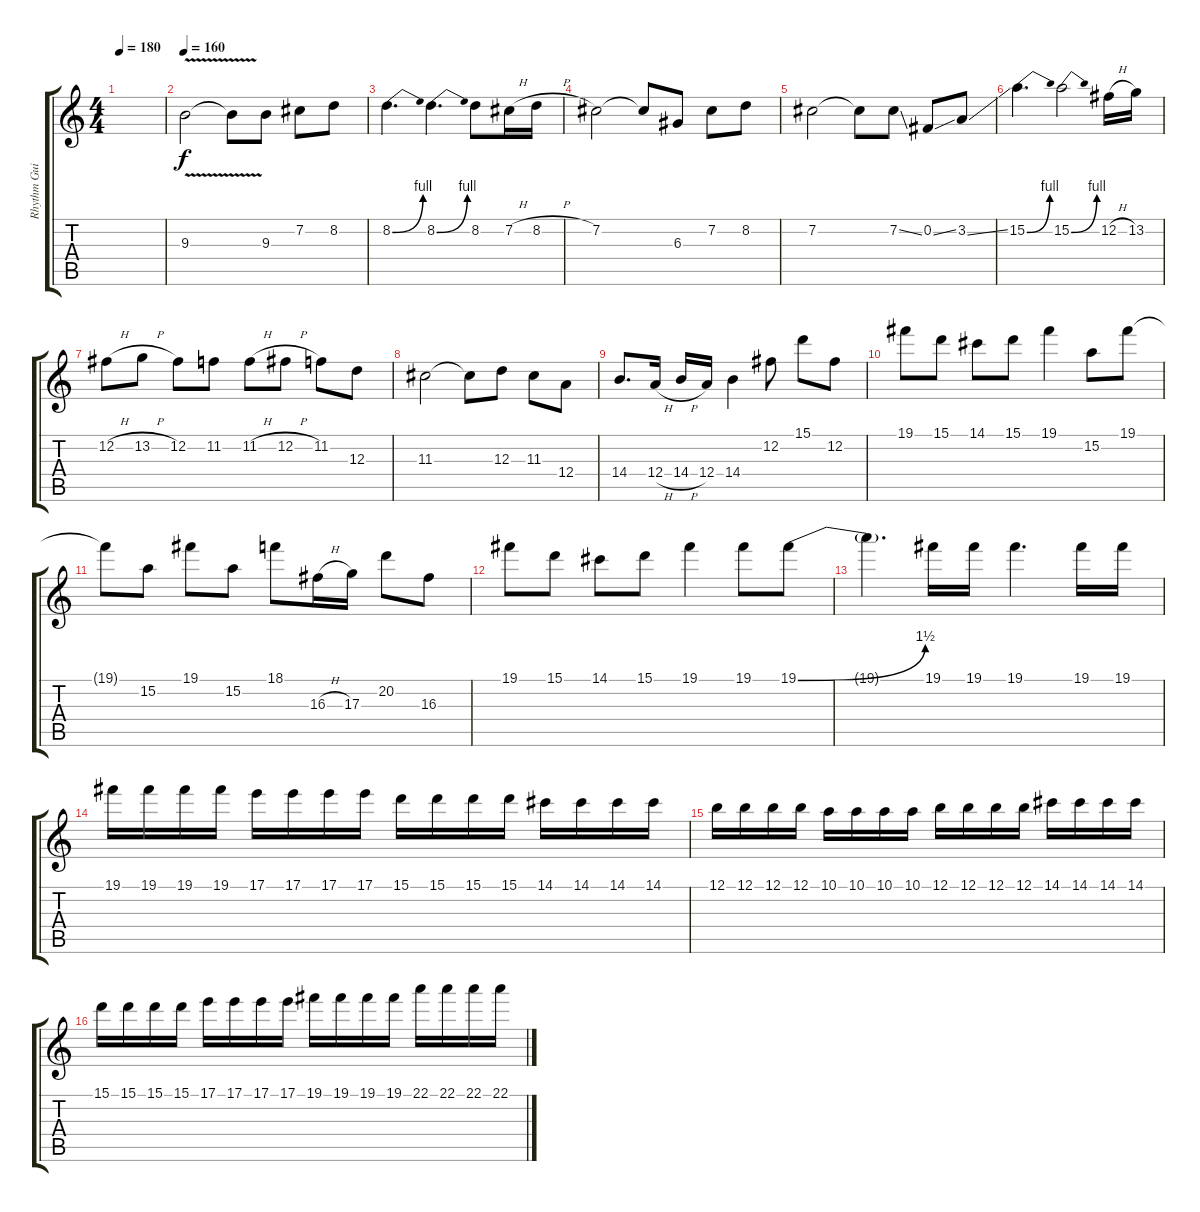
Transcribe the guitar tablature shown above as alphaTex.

\track ("Rhythm Guitar" "Rhythm Gui") {instrument distortionguitar}
\staff {score tabs}
\tuning (B3 Gb3 D3 A2 E2 B1) {hide}
\ts (4 4)
\tempo 180
\clef g2
\ks c
|
\tempo 160
9.3{v}.2 9.3{t}.8 9.3.8 7.2.8 8.2.8 |
8.2{be (bend 0 0 60 4)}.4{d} 8.2{be (bend 0 0 60 4)}.4{d} 8.2.8 7.2{h}.16 8.2{h}.16 |
7.2.2 7.2{t}.8 6.3.8 7.2.8 8.2.8 |
7.2.2 7.2{t}.8 7.2{ss}.8 0.2{ss}.8 3.2{ss}.8 |
15.2{be (bend 0 0 60 4)}.4{d} 15.2{be (bend 0 0 60 4)}.2 12.2{h}.16 13.2.16 |
12.2{h}.8 13.2{h}.8 12.2.8 11.2.8 11.2{h}.8 12.2{h}.8 11.2.8 12.3.8 |
11.3.2 11.3{t}.8 12.3.8 11.3.8 12.4.8 |
14.4.8{d} 12.4{h}.16 14.4{h}.16 12.4.16 14.4.4 12.2.8 15.1.8 12.2.8 |
19.1.8 15.1.8 14.1.8 15.1.8 19.1.4 15.2.8 19.1.8 |
19.1{t}.8 15.2.8 19.1.8 15.2.8 18.1.8 16.3{h}.16 17.3.16 20.2.8 16.3.8 |
19.1.8 15.1.8 14.1.8 15.1.8 19.1.4 19.1.8 19.1{be (bend 0 0 60 6)}.8 |
19.1{t}.4{d} 19.1.16 19.1.16 19.1.4{d} 19.1.16 19.1.16 |
19.1.16 19.1.16 19.1.16 19.1.16 17.1.16 17.1.16 17.1.16 17.1.16 15.1.16 15.1.16 15.1.16 15.1.16 14.1.16 14.1.16 14.1.16 14.1.16 |
12.1.16 12.1.16 12.1.16 12.1.16 10.1.16 10.1.16 10.1.16 10.1.16 12.1.16 12.1.16 12.1.16 12.1.16 14.1.16 14.1.16 14.1.16 14.1.16 |
15.1.16 15.1.16 15.1.16 15.1.16 17.1.16 17.1.16 17.1.16 17.1.16 19.1.16 19.1.16 19.1.16 19.1.16 22.1.16 22.1.16 22.1.16 22.1.16
